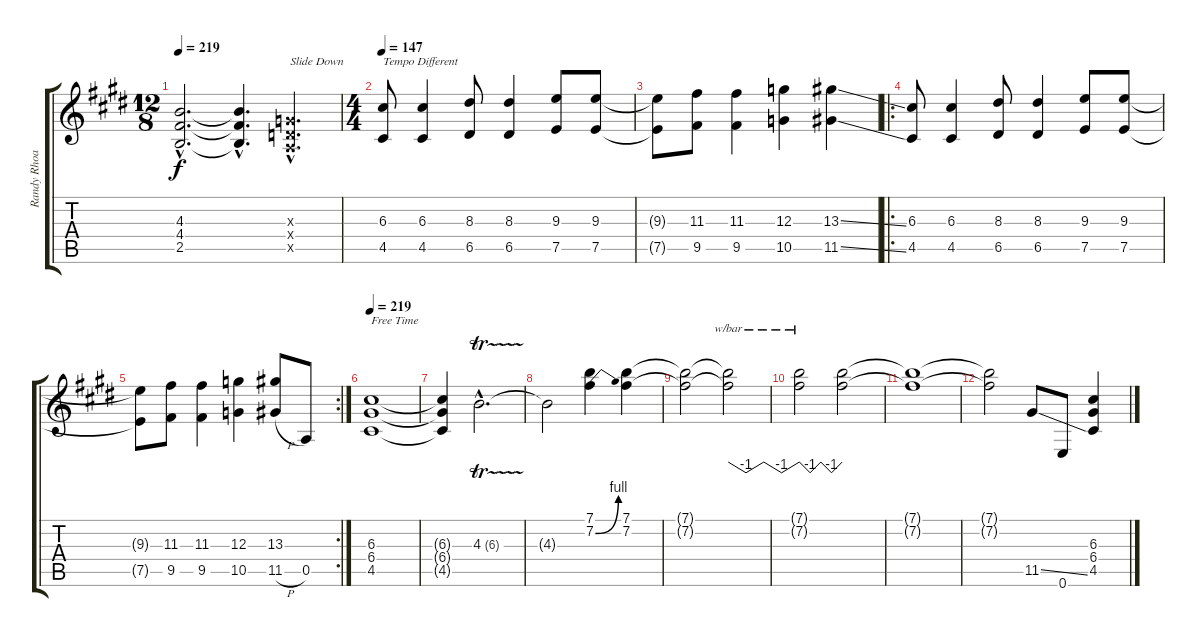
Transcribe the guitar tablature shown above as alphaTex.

\track ("Randy Rhoads" "Randy Rhoa") {instrument overdrivenguitar}
\staff {score tabs}
\tuning (E4 B3 G3 D3 A2 E2) {hide}
\ts (12 8)
\tempo 219
\clef g2
\ks e
(4.3{hac t} 4.4{hac t} 2.5{hac t}).2{d dy f} (4.3{hac t} 4.4{hac t} 2.5{hac t}).4{d} (0.3{hac x} 0.4{hac x} 0.5{hac x}).4{d txt "Slide Down"} |
\ts (4 4)
\tempo 147
(6.3 4.5).8{txt "Tempo Different"} (6.3 4.5).4 (8.3 6.5).8 (8.3 6.5).4 (9.3 7.5).8 (9.3 7.5).8 |
(9.3{t} 7.5{t}).8 (11.3 9.5).8 (11.3 9.5).4 (12.3 10.5).4 (13.3{ss} 11.5{ss}).4 |
\ro
(6.3 4.5).8 (6.3 4.5).4 (8.3 6.5).8 (8.3 6.5).4 (9.3 7.5).8 (9.3 7.5).8 |
\rc 2
(9.3{t} 7.5{t}).8 (11.3 9.5).8 (11.3 9.5).4 (12.3 10.5).4 (13.3 11.5{h}).8 0.5.8 |
\tempo 219
(6.3 6.4 4.5).1{txt "Free Time"} |
(6.3{t} 6.4{t} 4.5{t}).4 4.3{tr (6 16) hac}.2{d} |
4.3{t}.2 (7.1 7.2{be (bend 0 0 60 4)}).4 (7.1 7.2).4 |
(7.1{t} 7.2{t}).2 (7.1{t} 7.2{t}).2{tbe (custom default 0 0 15 -4 30 0 45 -4 60 0)} |
(7.1{t} 7.2{t}).2{tbe (custom default 0 0 15 -4 30 0 45 -4 60 0)} (7.1{t} 7.2{t}).2 |
(7.1{t} 7.2{t}).1 |
(7.1{t} 7.2{t}).2 11.5{ss}.8 0.6.8 (6.3 6.4 4.5).4
